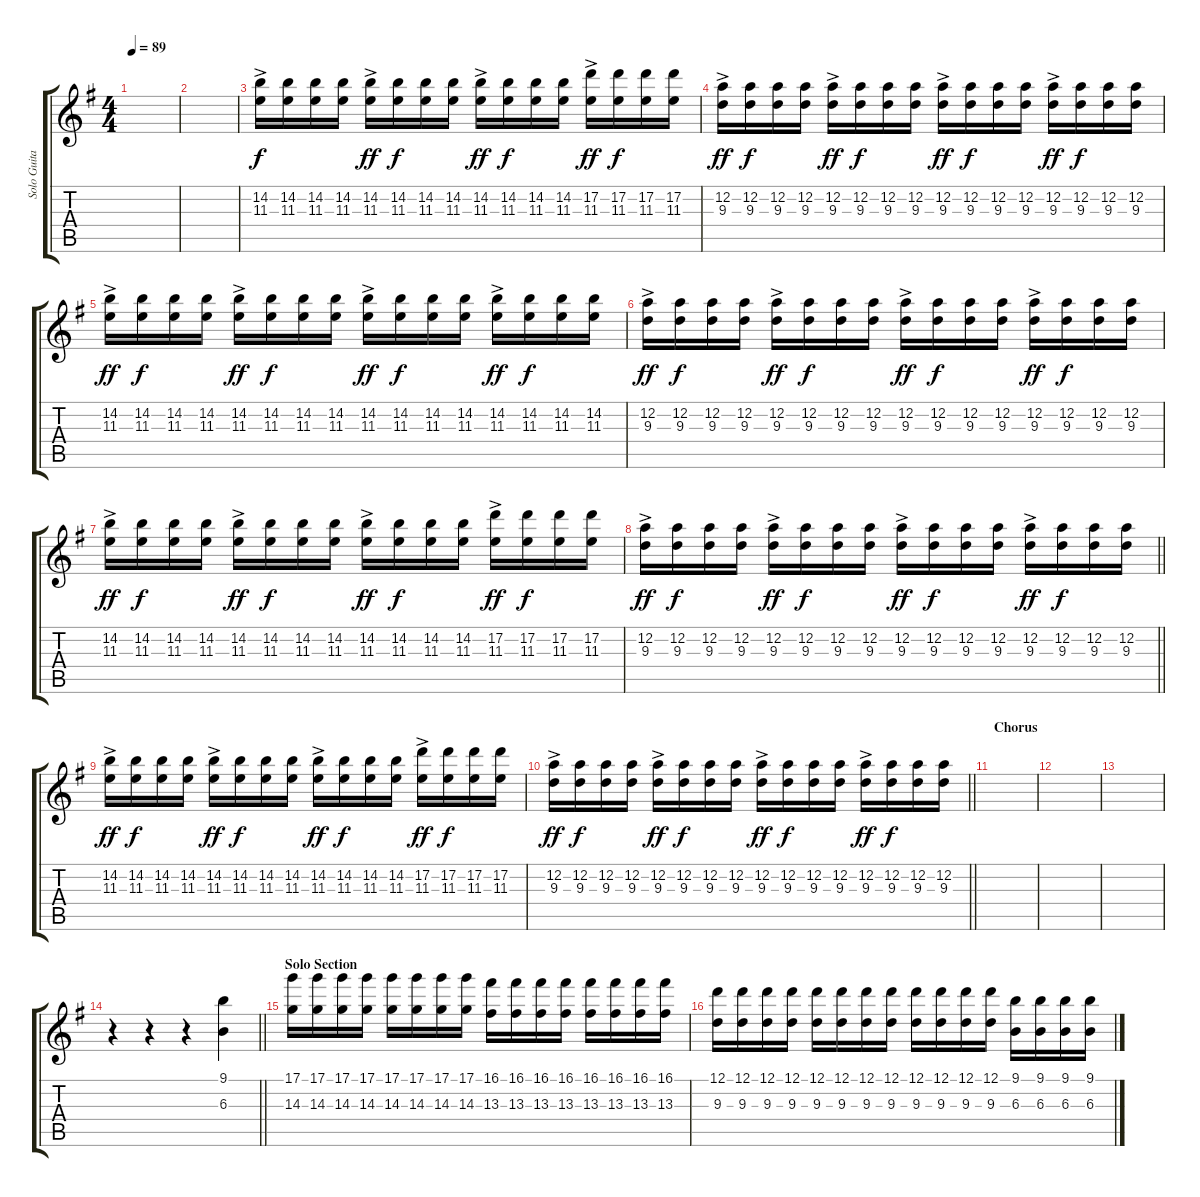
\track ("Solo Guitar" "Solo Guita") {instrument distortionguitar}
\staff {score tabs}
\tuning (D4 A3 F3 C3 G2 C2) {hide}
\ts (4 4)
\tempo 89
\clef g2
\ks g
|
|
(14.2{ac} 11.3).16 (14.2 11.3).16{dy f} (14.2 11.3).16 (14.2 11.3).16 (14.2{ac} 11.3).16{dy ff} (14.2 11.3).16{dy f} (14.2 11.3).16 (14.2 11.3).16 (14.2{ac} 11.3).16{dy ff} (14.2 11.3).16{dy f} (14.2 11.3).16 (14.2 11.3).16 (17.2{ac} 11.3).16{dy ff} (17.2 11.3).16{dy f} (17.2 11.3).16 (17.2 11.3).16 |
(12.2{ac} 9.3).16{dy ff} (12.2 9.3).16{dy f} (12.2 9.3).16 (12.2 9.3).16 (12.2{ac} 9.3).16{dy ff} (12.2 9.3).16{dy f} (12.2 9.3).16 (12.2 9.3).16 (12.2{ac} 9.3).16{dy ff} (12.2 9.3).16{dy f} (12.2 9.3).16 (12.2 9.3).16 (12.2{ac} 9.3).16{dy ff} (12.2 9.3).16{dy f} (12.2 9.3).16 (12.2 9.3).16 |
(14.2{ac} 11.3).16{dy ff} (14.2 11.3).16{dy f} (14.2 11.3).16 (14.2 11.3).16 (14.2{ac} 11.3).16{dy ff} (14.2 11.3).16{dy f} (14.2 11.3).16 (14.2 11.3).16 (14.2{ac} 11.3).16{dy ff} (14.2 11.3).16{dy f} (14.2 11.3).16 (14.2 11.3).16 (14.2{ac} 11.3).16{dy ff} (14.2 11.3).16{dy f} (14.2 11.3).16 (14.2 11.3).16 |
(12.2{ac} 9.3).16{dy ff} (12.2 9.3).16{dy f} (12.2 9.3).16 (12.2 9.3).16 (12.2{ac} 9.3).16{dy ff} (12.2 9.3).16{dy f} (12.2 9.3).16 (12.2 9.3).16 (12.2{ac} 9.3).16{dy ff} (12.2 9.3).16{dy f} (12.2 9.3).16 (12.2 9.3).16 (12.2{ac} 9.3).16{dy ff} (12.2 9.3).16{dy f} (12.2 9.3).16 (12.2 9.3).16 |
(14.2{ac} 11.3).16{dy ff} (14.2 11.3).16{dy f} (14.2 11.3).16 (14.2 11.3).16 (14.2{ac} 11.3).16{dy ff} (14.2 11.3).16{dy f} (14.2 11.3).16 (14.2 11.3).16 (14.2{ac} 11.3).16{dy ff} (14.2 11.3).16{dy f} (14.2 11.3).16 (14.2 11.3).16 (17.2{ac} 11.3).16{dy ff} (17.2 11.3).16{dy f} (17.2 11.3).16 (17.2 11.3).16 |
\barLineRight lightlight
(12.2{ac} 9.3).16{dy ff} (12.2 9.3).16{dy f} (12.2 9.3).16 (12.2 9.3).16 (12.2{ac} 9.3).16{dy ff} (12.2 9.3).16{dy f} (12.2 9.3).16 (12.2 9.3).16 (12.2{ac} 9.3).16{dy ff} (12.2 9.3).16{dy f} (12.2 9.3).16 (12.2 9.3).16 (12.2{ac} 9.3).16{dy ff} (12.2 9.3).16{dy f} (12.2 9.3).16 (12.2 9.3).16 |
(14.2{ac} 11.3).16{dy ff} (14.2 11.3).16{dy f} (14.2 11.3).16 (14.2 11.3).16 (14.2{ac} 11.3).16{dy ff} (14.2 11.3).16{dy f} (14.2 11.3).16 (14.2 11.3).16 (14.2{ac} 11.3).16{dy ff} (14.2 11.3).16{dy f} (14.2 11.3).16 (14.2 11.3).16 (17.2{ac} 11.3).16{dy ff} (17.2 11.3).16{dy f} (17.2 11.3).16 (17.2 11.3).16 |
\barLineRight lightlight
(12.2{ac} 9.3).16{dy ff} (12.2 9.3).16{dy f} (12.2 9.3).16 (12.2 9.3).16 (12.2{ac} 9.3).16{dy ff} (12.2 9.3).16{dy f} (12.2 9.3).16 (12.2 9.3).16 (12.2{ac} 9.3).16{dy ff} (12.2 9.3).16{dy f} (12.2 9.3).16 (12.2 9.3).16 (12.2{ac} 9.3).16{dy ff} (12.2 9.3).16{dy f} (12.2 9.3).16 (12.2 9.3).16 |
\section ("" "Chorus")
|
|
|
\barLineRight lightlight
r.4 r.4 r.4 (9.1 6.3).4 |
\section ("" "Solo Section")
(17.1 14.3).16 (17.1 14.3).16 (17.1 14.3).16 (17.1 14.3).16 (17.1 14.3).16 (17.1 14.3).16 (17.1 14.3).16 (17.1 14.3).16 (16.1 13.3).16 (16.1 13.3).16 (16.1 13.3).16 (16.1 13.3).16 (16.1 13.3).16 (16.1 13.3).16 (16.1 13.3).16 (16.1 13.3).16 |
(12.1 9.3).16 (12.1 9.3).16 (12.1 9.3).16 (12.1 9.3).16 (12.1 9.3).16 (12.1 9.3).16 (12.1 9.3).16 (12.1 9.3).16 (12.1 9.3).16 (12.1 9.3).16 (12.1 9.3).16 (12.1 9.3).16 (9.1 6.3).16 (9.1 6.3).16 (9.1 6.3).16 (9.1 6.3).16
